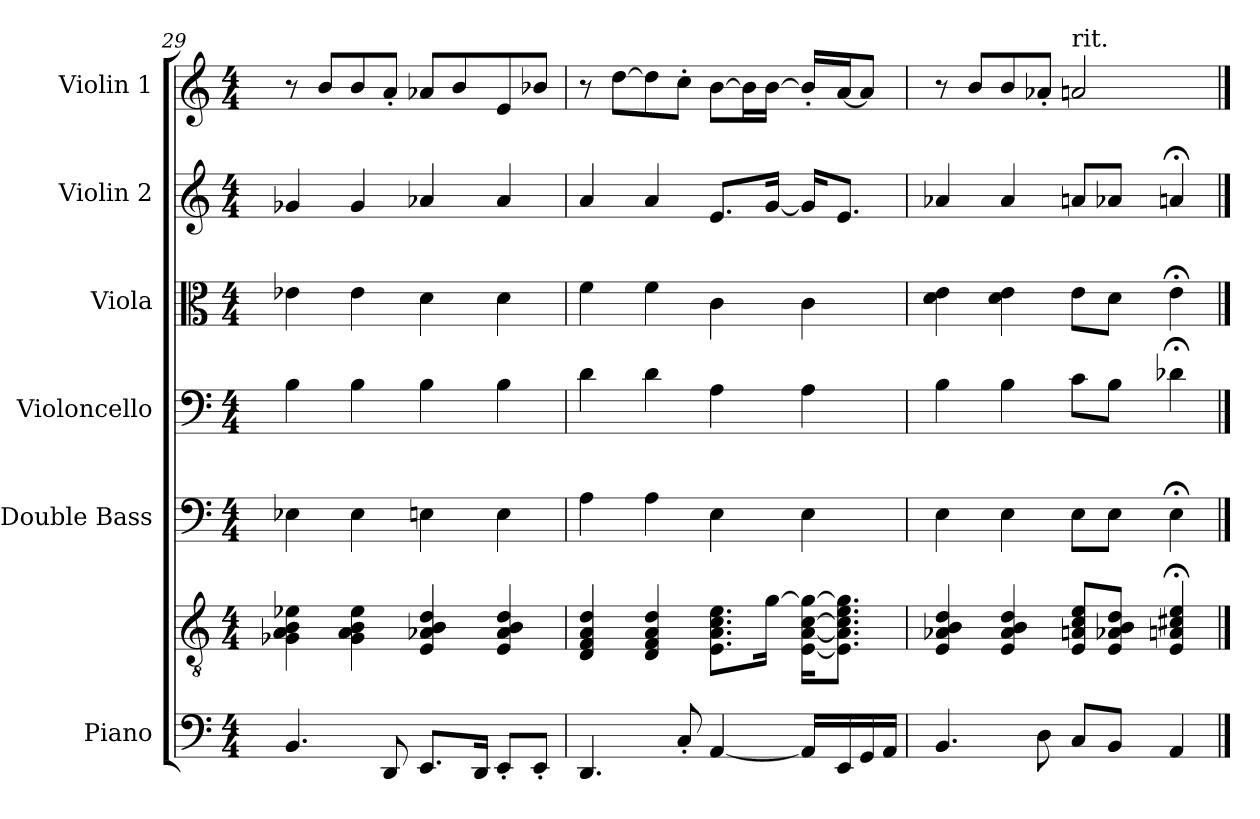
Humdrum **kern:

**kern	**kern	**kern	**kern	**kern	**kern	**kern
*part6	*part6	*part5	*part4	*part3	*part2	*part1
*staff7	*staff6	*staff5	*staff4	*staff3	*staff2	*staff1
*I"Piano	*	*I"Double Bass	*I"Violoncello	*I"Viola	*I"Violin 2	*I"Violin 1
*I'Pno.	*	*I'Db.	*I'Vc.	*I'Vla.	*I'Vln.	*I'Vln.
*clefF4	*clefGv2	*clefF4	*clefF4	*clefC3	*clefG2	*clefG2
*	*	*ITrd7c12	*	*	*	*
*k[]	*k[]	*k[]	*k[]	*k[]	*k[]	*k[]
*M4/4	*M4/4	*M4/4	*M4/4	*M4/4	*M4/4	*M4/4
=29	=29	=29	=29	=29	=29	=29
4.BB/	4G-X\ 4A\ 4B\ 4e-X\	4EE-X\	4B\	4e-X\	4g-X/	8r
.	.	.	.	.	.	8b/L
.	4G-\ 4A\ 4B\ 4e-\	4EE-\	4B\	4e-\	4g-/	8b/
8DD/	.	.	.	.	.	8a'/J
8.EE/L	4E/ 4A-X/ 4B/ 4d/	4EEn\	4B\	4d\	4a-X/	8a-X/L
.	.	.	.	.	.	8b/
16DD/Jk	.	.	.	.	.	.
8EE'/L	4E/ 4A-/ 4B/ 4d/	4EE\	4B\	4d\	4a-/	8e/
8EE'/J	.	.	.	.	.	8b-X/J
=30	=30	=30	=30	=30	=30	=30
4.DD/	4D/ 4F/ 4A/ 4d/	4AA\	4d\	4f\	4a/	8r
.	.	.	.	.	.	[8dd\L
.	4D/ 4F/ 4A/ 4d/	4AA\	4d\	4f\	4a/	8dd\]
8C'/	.	.	.	.	.	8cc'\J
[4AA/	8.E\ 8.A\ 8.c\ 8.e\L	4EE\	4A\	4c\	8.e/L	[8b\L
.	.	.	.	.	.	16b\L]
.	[16g\Jk	.	.	.	[16g/Jk	[16b\JJ
16AA/LL]	[16E\ [16A\ [16c\ 16g\_KL	4EE\	4A\	4c\	16g/KL]	16b'/LL]
16EE/	8.E\] 8.A\] 8.c\] 8.e\ 8.g\]J	.	.	.	8.e/J	[16a/J
16GG/	.	.	.	.	.	8a/J]
16AA/JJ	.	.	.	.	.	.
!!LO:PB:g=z
=31	=31	=31	=31	=31	=31	=31
4.BB/	4E/ 4A-X/ 4B/ 4d/	4EE\	4B\	4d\ 4e\	4a-X/	8r
.	.	.	.	.	.	8b/L
.	4E/ 4A-/ 4B/ 4d/	4EE\	4B\	4d\ 4e\	4a-/	8b/
8D\	.	.	.	.	.	8a-X'/J
*	*	*	*	*	*	*MM55
!	!	!	!	!	!	!LO:TX:a:t=rit.
8C/L	8E/ 8An/ 8c/ 8e/L	8EE\L	8c\L	8e\L	8an/L	2an/
8BB/J	8E/ 8A-X/ 8B/ 8d/J	8EE\J	8B\J	8d\J	8a-X/J	.
4AA/	4E/;< 4An/;< 4c#X/;< 4e/;<	4EE;<\	4d-X;<\	4e;<\	4an;</	.
==	==	==	==	==	==	==
*-	*-	*-	*-	*-	*-	*-
